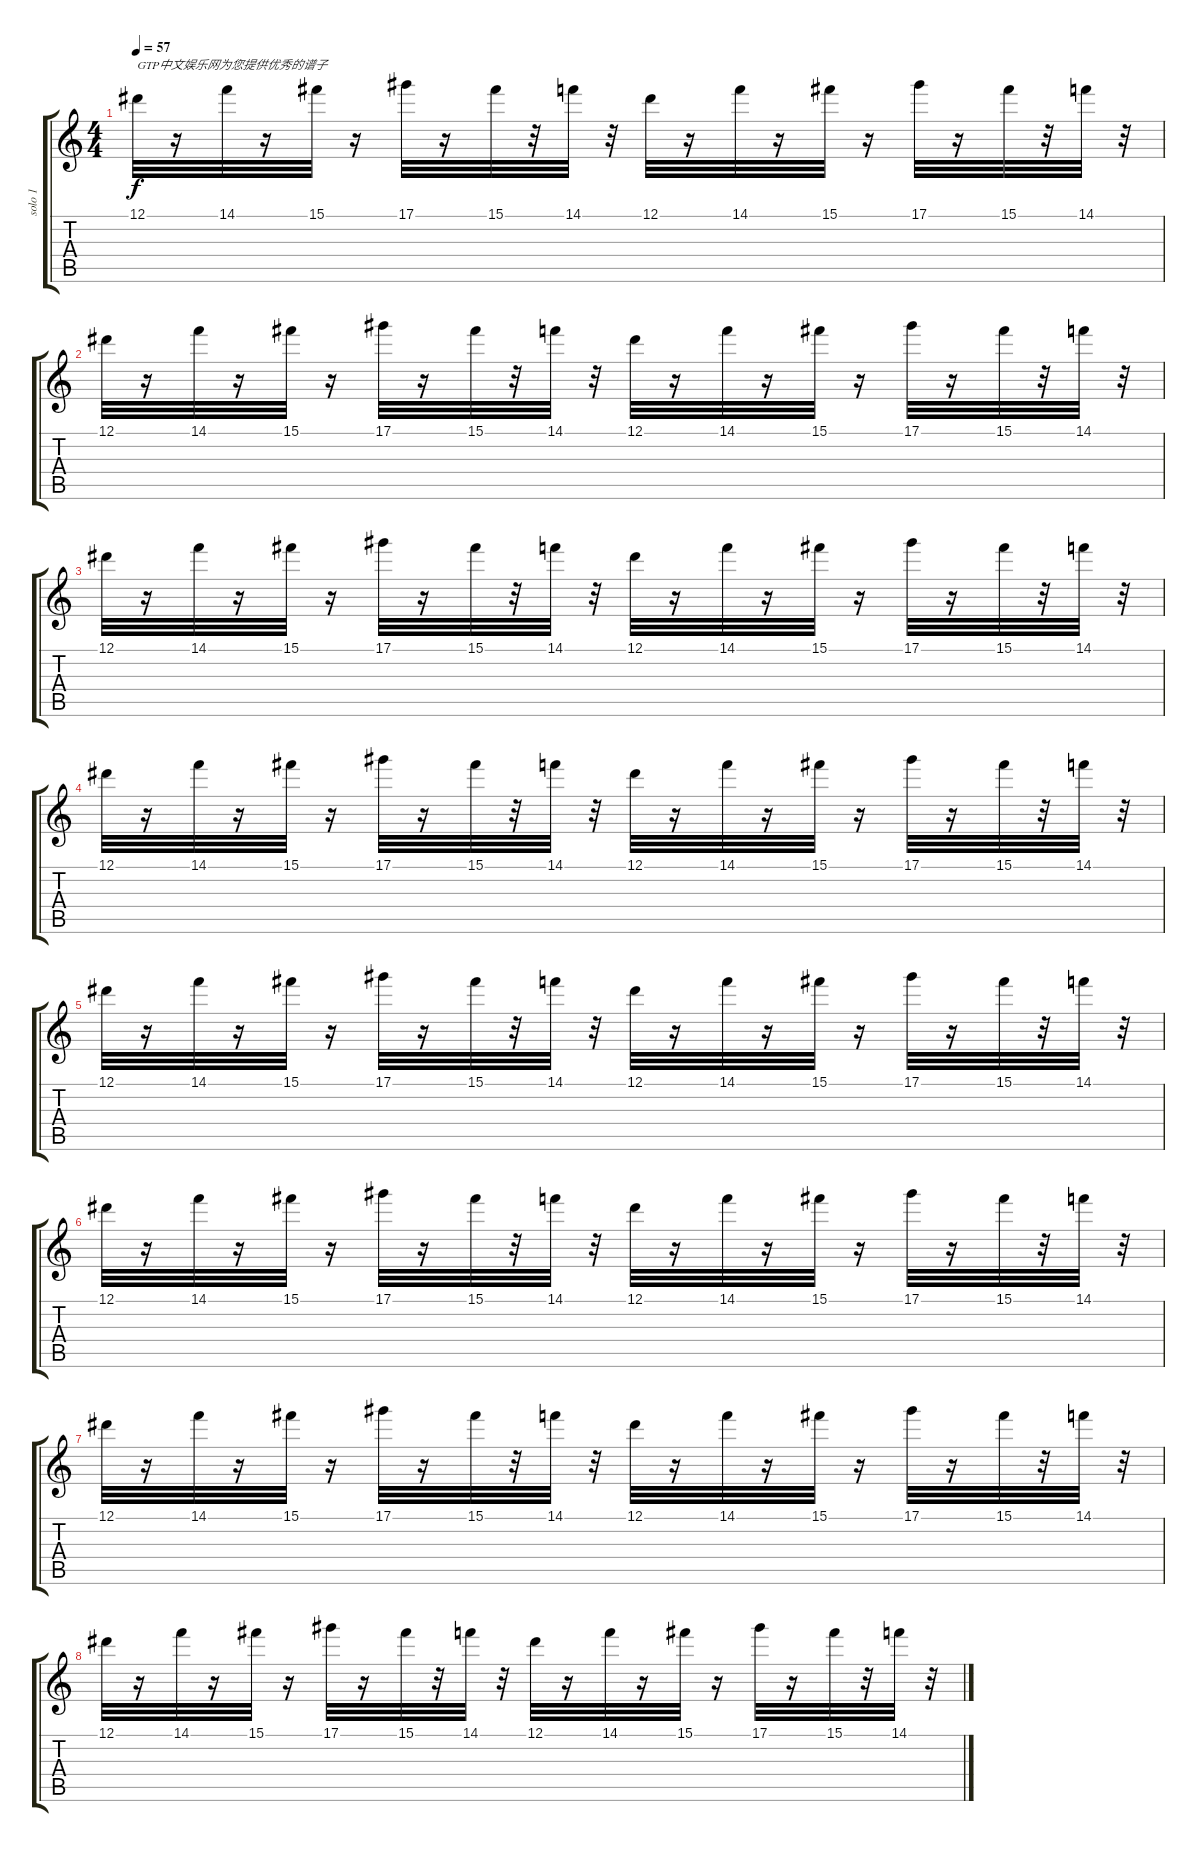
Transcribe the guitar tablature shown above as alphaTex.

\track ("solo 1" "solo 1") {instrument overdrivenguitar}
\staff {score tabs}
\tuning (Eb4 Bb3 Gb3 Db3 Ab2 Eb2) {hide}
\ts (4 4)
\tempo 57
\clef g2
\ks c
12.1.32{txt "GTP中文娱乐网为您提供优秀的谱子" dy f instrument overdrivenguitar} r.16 14.1.32 r.16 15.1.32 r.16 17.1.32 r.16 15.1.32 r.32 14.1.32 r.32 12.1.32 r.16 14.1.32 r.16 15.1.32 r.16 17.1.32 r.16 15.1.32 r.32 14.1.32 r.32 |
12.1.32 r.16 14.1.32 r.16 15.1.32 r.16 17.1.32 r.16 15.1.32 r.32 14.1.32 r.32 12.1.32 r.16 14.1.32 r.16 15.1.32 r.16 17.1.32 r.16 15.1.32 r.32 14.1.32 r.32 |
12.1.32 r.16 14.1.32 r.16 15.1.32 r.16 17.1.32 r.16 15.1.32 r.32 14.1.32 r.32 12.1.32 r.16 14.1.32 r.16 15.1.32 r.16 17.1.32 r.16 15.1.32 r.32 14.1.32 r.32 |
12.1.32 r.16 14.1.32 r.16 15.1.32 r.16 17.1.32 r.16 15.1.32 r.32 14.1.32 r.32 12.1.32 r.16 14.1.32 r.16 15.1.32 r.16 17.1.32 r.16 15.1.32 r.32 14.1.32 r.32 |
12.1.32 r.16 14.1.32 r.16 15.1.32 r.16 17.1.32 r.16 15.1.32 r.32 14.1.32 r.32 12.1.32 r.16 14.1.32 r.16 15.1.32 r.16 17.1.32 r.16 15.1.32 r.32 14.1.32 r.32 |
12.1.32 r.16 14.1.32 r.16 15.1.32 r.16 17.1.32 r.16 15.1.32 r.32 14.1.32 r.32 12.1.32 r.16 14.1.32 r.16 15.1.32 r.16 17.1.32 r.16 15.1.32 r.32 14.1.32 r.32 |
12.1.32 r.16 14.1.32 r.16 15.1.32 r.16 17.1.32 r.16 15.1.32 r.32 14.1.32 r.32 12.1.32 r.16 14.1.32 r.16 15.1.32 r.16 17.1.32 r.16 15.1.32 r.32 14.1.32 r.32 |
12.1.32 r.16 14.1.32 r.16 15.1.32 r.16 17.1.32 r.16 15.1.32 r.32 14.1.32 r.32 12.1.32 r.16 14.1.32 r.16 15.1.32 r.16 17.1.32 r.16 15.1.32 r.32 14.1.32 r.32
